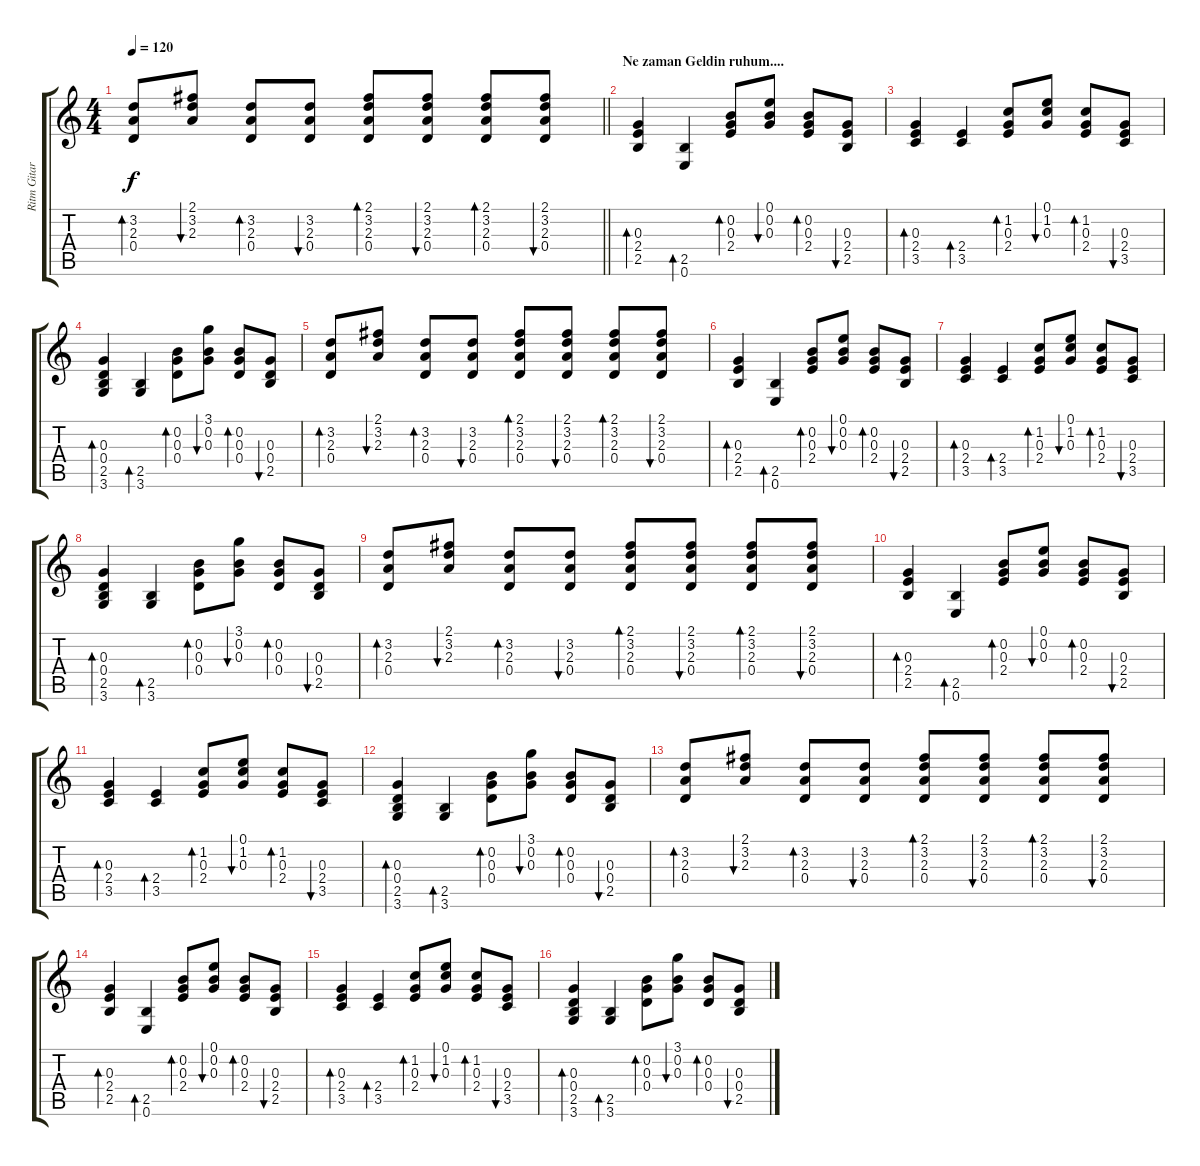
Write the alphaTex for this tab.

\track ("Ritm Gitar" "Ritm Gitar") {instrument acousticguitarsteel}
\staff {score tabs}
\tuning (E4 B3 G3 D3 A2 E2) {hide}
\ts (4 4)
\tempo 120
\clef g2
\barLineRight lightlight
\ks c
(3.2 2.3 0.4).8{bd 60 dy f} (2.1 3.2 2.3).8{bu 60} (3.2 2.3 0.4).8{bd 60} (3.2 2.3 0.4).8{bu 60} (2.1 3.2 2.3 0.4).8{bd 60} (2.1 3.2 2.3 0.4).8{bu 60} (2.1 3.2 2.3 0.4).8{bd 60} (2.1 3.2 2.3 0.4).8{bu 60} |
\section ("" "Ne zaman Geldin ruhum....")
(0.3 2.4 2.5).4{bd 60} (2.5 0.6).4{bd 60} (0.2 0.3 2.4).8{bd 60} (0.1 0.2 0.3).8{bu 60} (0.2 0.3 2.4).8{bd 60} (0.3 2.4 2.5).8{bu 60} |
(0.3 2.4 3.5).4{bd 60} (2.4 3.5).4{bd 60} (1.2 0.3 2.4).8{bd 60} (0.1 1.2 0.3).8{bu 60} (1.2 0.3 2.4).8{bd 60} (0.3 2.4 3.5).8{bu 60} |
(0.3 0.4 2.5 3.6).4{bd 60} (2.5 3.6).4{bd 60} (0.2 0.3 0.4).8{bd 60} (3.1 0.2 0.3).8{bu 60} (0.2 0.3 0.4).8{bd 60} (0.3 0.4 2.5).8{bu 60} |
(3.2 2.3 0.4).8{bd 60} (2.1 3.2 2.3).8{bu 60} (3.2 2.3 0.4).8{bd 60} (3.2 2.3 0.4).8{bu 60} (2.1 3.2 2.3 0.4).8{bd 60} (2.1 3.2 2.3 0.4).8{bu 60} (2.1 3.2 2.3 0.4).8{bd 60} (2.1 3.2 2.3 0.4).8{bu 60} |
(0.3 2.4 2.5).4{bd 60} (2.5 0.6).4{bd 60} (0.2 0.3 2.4).8{bd 60} (0.1 0.2 0.3).8{bu 60} (0.2 0.3 2.4).8{bd 60} (0.3 2.4 2.5).8{bu 60} |
(0.3 2.4 3.5).4{bd 60} (2.4 3.5).4{bd 60} (1.2 0.3 2.4).8{bd 60} (0.1 1.2 0.3).8{bu 60} (1.2 0.3 2.4).8{bd 60} (0.3 2.4 3.5).8{bu 60} |
(0.3 0.4 2.5 3.6).4{bd 60} (2.5 3.6).4{bd 60} (0.2 0.3 0.4).8{bd 60} (3.1 0.2 0.3).8{bu 60} (0.2 0.3 0.4).8{bd 60} (0.3 0.4 2.5).8{bu 60} |
(3.2 2.3 0.4).8{bd 60} (2.1 3.2 2.3).8{bu 60} (3.2 2.3 0.4).8{bd 60} (3.2 2.3 0.4).8{bu 60} (2.1 3.2 2.3 0.4).8{bd 60} (2.1 3.2 2.3 0.4).8{bu 60} (2.1 3.2 2.3 0.4).8{bd 60} (2.1 3.2 2.3 0.4).8{bu 60} |
(0.3 2.4 2.5).4{bd 60} (2.5 0.6).4{bd 60} (0.2 0.3 2.4).8{bd 60} (0.1 0.2 0.3).8{bu 60} (0.2 0.3 2.4).8{bd 60} (0.3 2.4 2.5).8{bu 60} |
(0.3 2.4 3.5).4{bd 60} (2.4 3.5).4{bd 60} (1.2 0.3 2.4).8{bd 60} (0.1 1.2 0.3).8{bu 60} (1.2 0.3 2.4).8{bd 60} (0.3 2.4 3.5).8{bu 60} |
(0.3 0.4 2.5 3.6).4{bd 60} (2.5 3.6).4{bd 60} (0.2 0.3 0.4).8{bd 60} (3.1 0.2 0.3).8{bu 60} (0.2 0.3 0.4).8{bd 60} (0.3 0.4 2.5).8{bu 60} |
(3.2 2.3 0.4).8{bd 60} (2.1 3.2 2.3).8{bu 60} (3.2 2.3 0.4).8{bd 60} (3.2 2.3 0.4).8{bu 60} (2.1 3.2 2.3 0.4).8{bd 60} (2.1 3.2 2.3 0.4).8{bu 60} (2.1 3.2 2.3 0.4).8{bd 60} (2.1 3.2 2.3 0.4).8{bu 60} |
(0.3 2.4 2.5).4{bd 60} (2.5 0.6).4{bd 60} (0.2 0.3 2.4).8{bd 60} (0.1 0.2 0.3).8{bu 60} (0.2 0.3 2.4).8{bd 60} (0.3 2.4 2.5).8{bu 60} |
(0.3 2.4 3.5).4{bd 60} (2.4 3.5).4{bd 60} (1.2 0.3 2.4).8{bd 60} (0.1 1.2 0.3).8{bu 60} (1.2 0.3 2.4).8{bd 60} (0.3 2.4 3.5).8{bu 60} |
(0.3 0.4 2.5 3.6).4{bd 60} (2.5 3.6).4{bd 60} (0.2 0.3 0.4).8{bd 60} (3.1 0.2 0.3).8{bu 60} (0.2 0.3 0.4).8{bd 60} (0.3 0.4 2.5).8{bu 60}
